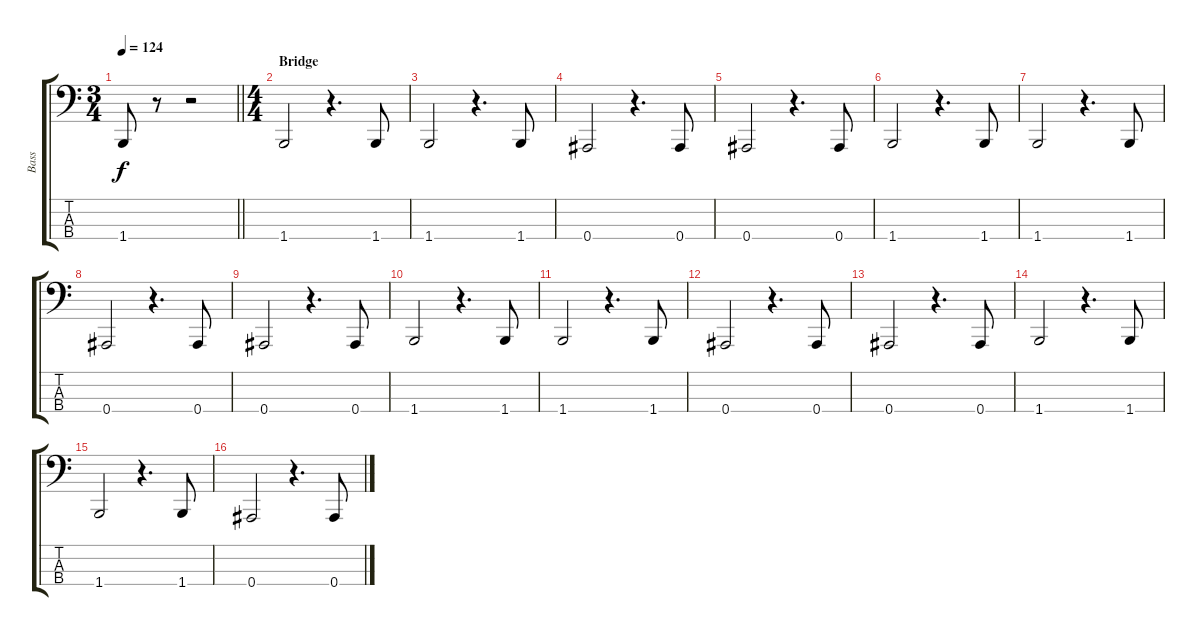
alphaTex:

\track ("Bass" "Bass") {instrument electricbasspick}
\staff {score tabs}
\tuning (Eb2 Bb1 F1 Bb0) {hide}
\ts (3 4)
\tempo 124
\clef f4
\barLineRight lightlight
\ks c
1.4.8{dy f} r.8 r.2 |
\ts (4 4)
\section ("" "Bridge")
1.4.2 r.4{d} 1.4.8 |
1.4.2 r.4{d} 1.4.8 |
0.4.2 r.4{d} 0.4.8 |
0.4.2 r.4{d} 0.4.8 |
1.4.2 r.4{d} 1.4.8 |
1.4.2 r.4{d} 1.4.8 |
0.4.2 r.4{d} 0.4.8 |
0.4.2 r.4{d} 0.4.8 |
1.4.2 r.4{d} 1.4.8 |
1.4.2 r.4{d} 1.4.8 |
0.4.2 r.4{d} 0.4.8 |
0.4.2 r.4{d} 0.4.8 |
1.4.2 r.4{d} 1.4.8 |
1.4.2 r.4{d} 1.4.8 |
0.4.2 r.4{d} 0.4.8
